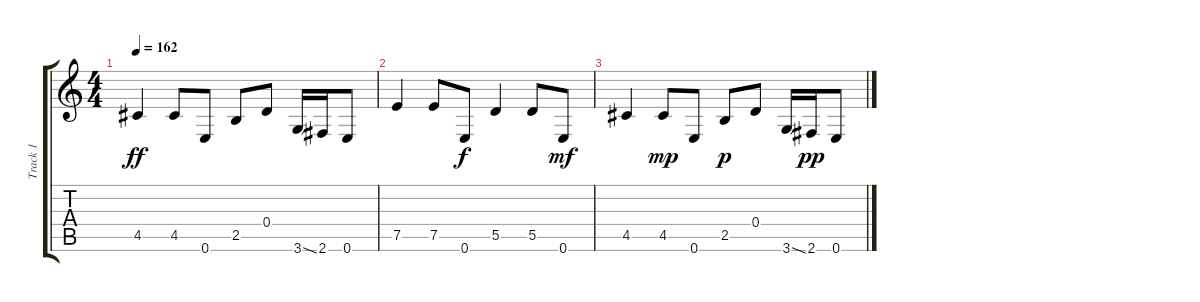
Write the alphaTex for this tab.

\track ("Track 1" "Track 1") {instrument electricguitarclean}
\staff {score tabs}
\tuning (E4 B3 G3 D3 A2 E2) {hide}
\ts (4 4)
\tempo 162
\clef g2
\ks c
4.5.4{dy ff} 4.5.8 0.6.8 2.5.8 0.4.8 3.6{ss}.16 2.6.16 0.6.8 |
7.5.4{instrument electricguitarclean} 7.5.8 0.6.8{dy f} 5.5.4 5.5.8 0.6.8{dy mf} |
4.5.4 4.5.8{dy mp} 0.6.8 2.5.8{dy p} 0.4.8 3.6{ss}.16 2.6.16{dy pp} 0.6.8
